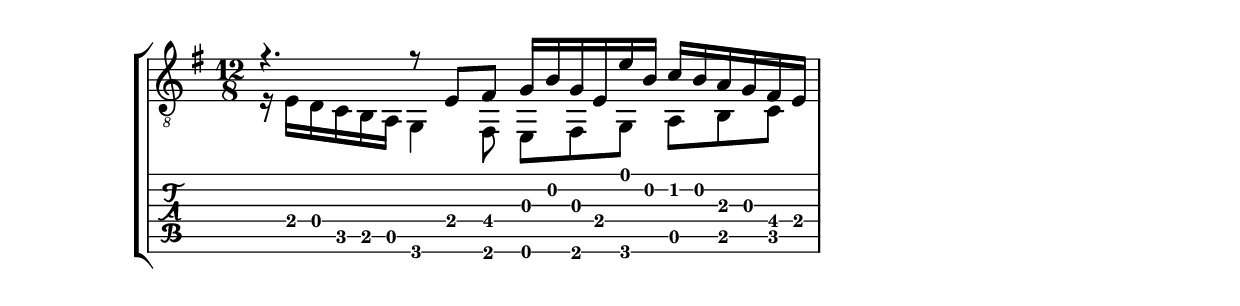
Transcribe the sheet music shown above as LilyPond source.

%% Do not edit this file; it is auto-generated from LSR http://lsr.dsi.unimi.it
%% This file is in the public domain.
\version "2.11.66"

\header {
  lsrtags = "fretted-strings"

  texidoces = "
La polifonía se crea de la misma forma en un @code{TabStaff} que
en una pauta normal.

"
  doctitlees = "Polifonía en tablaturas"

  texidoc = "
Polyphony is created the same way in a @code{TabStaff} as in a regular
staff.

"
  doctitle = "Polyphony in tablature"
} % begin verbatim

upper = \relative c' {
  \time 12/8
  \key e \minor
  \voiceOne
  r4. r8 e, fis g16 b g e e' b c b a g fis e
}

lower = \relative c {
  \key e \minor
  \voiceTwo
  r16 e d c b a g4 fis8 e fis g a b c
}

\score {
  <<
    \new StaffGroup = "tab with traditional" <<
      \new Staff = "guitar traditional" <<
        \clef "treble_8"
        \context Voice = "upper" \upper
        \context Voice = "lower" \lower
      >>
      \new TabStaff = "guitar tab" <<
        \context TabVoice = "upper" \upper
        \context TabVoice = "lower" \lower
      >>
    >>
  >>
}
